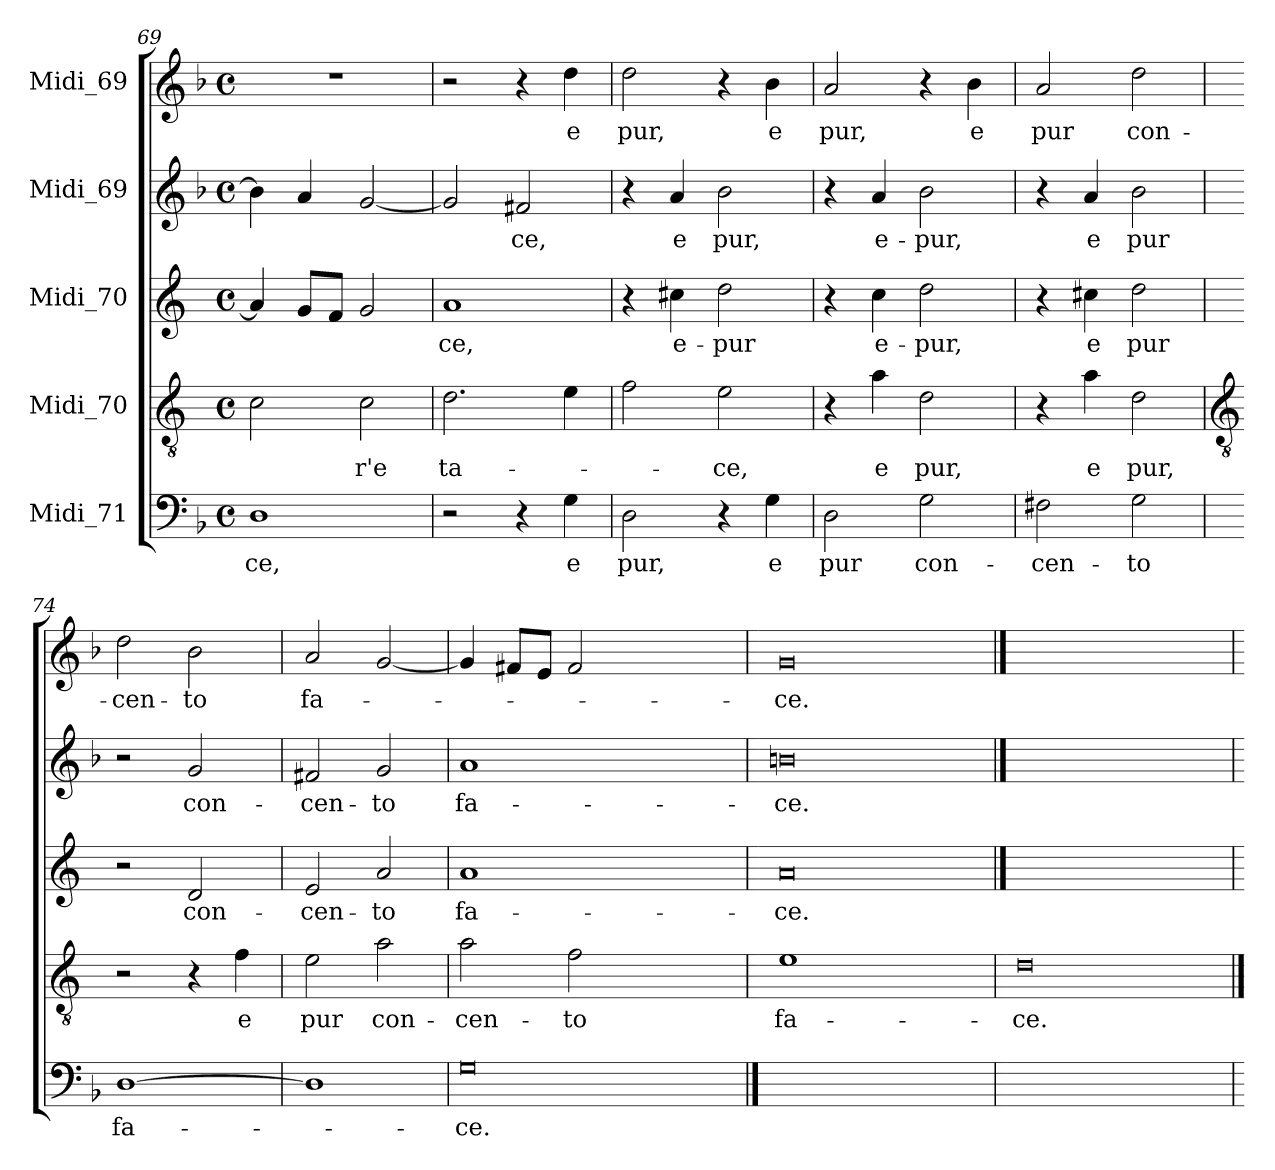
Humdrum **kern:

**kern	**text	**kern	**text	**kern	**text	**kern	**text	**kern	**text
*part5	*part5	*part4	*part4	*part3	*part3	*part2	*part2	*part1	*part1
*staff5	*staff5	*staff4	*staff4	*staff3	*staff3	*staff2	*staff2	*staff1	*staff1
*I"Midi_71	*	*I"Midi_70	*	*I"Midi_70	*	*I"Midi_69	*	*I"Midi_69	*
!!LO:LB:g=z
*clefF4	*	*clefGv2	*	*clefG2	*	*clefG2	*	*clefG2	*
*	*	*ITrd4c7	*	*ITrd4c7	*	*	*	*	*
*k[b-]	*	*k[b-]	*	*k[b-]	*	*k[b-]	*	*k[b-]	*
*F:	*	*F:	*	*F:	*	*F:	*	*F:	*
*M4/4	*	*M4/4	*	*M4/4	*	*M4/4	*	*M4/4	*
*met(c)	*	*met(c)	*	*met(c)	*	*met(c)	*	*met(c)	*
=69	=69	=69	=69	=69	=69	=69	=69	=69	=69
!	!LO:LY:b	!	!	!	!	!	!	!	!
1D	-ce,	2F	.	4d]	.	4b-]	.	1r	.
.	.	.	.	8cL	.	4a	.	.	.
.	.	.	.	8B-J	.	.	.	.	.
!	!	!	!LO:LY:b	!	!	!	!	!	!
.	.	2F	-r'e	2c	.	[2g	.	.	.
=70	=70	=70	=70	=70	=70	=70	=70	=70	=70
!	!	!	!LO:LY:b	!	!LO:LY:b	!	!	!	!
2r	.	2.G	ta-	1d	-ce,	2g]	.	2r	.
!	!	!	!	!	!	!	!LO:LY:b	!	!
4r	.	.	.	.	.	2f#X	-ce,	4r	.
!	!LO:LY:b	!	!	!	!	!	!	!	!LO:LY:b
4G	e	4A	.	.	.	.	.	4dd	e
=71	=71	=71	=71	=71	=71	=71	=71	=71	=71
!	!LO:LY:b	!	!	!	!	!	!	!	!LO:LY:b
2D	pur,	2B-	.	4r	.	4r	.	2dd	pur,
!	!	!	!	!	!LO:LY:b	!	!LO:LY:b	!	!
.	.	.	.	4f#X	e-	4a	e	.	.
!	!	!	!LO:LY:b	!	!LO:LY:b	!	!LO:LY:b	!	!
4r	.	2A	-ce,	2g	-pur	2b-	pur,	4r	.
!	!LO:LY:b	!	!	!	!	!	!	!	!LO:LY:b
4G	e	.	.	.	.	.	.	4b-	e
!!LO:LB:g=z
=72	=72	=72	=72	=72	=72	=72	=72	=72	=72
!	!LO:LY:b	!	!	!	!	!	!	!	!LO:LY:b
2D	pur	4r	.	4r	.	4r	.	2a	pur,
!	!	!	!LO:LY:b	!	!LO:LY:b	!	!LO:LY:b	!	!
.	.	4d	e	4f	e-	4a	e-	.	.
!	!LO:LY:b	!	!LO:LY:b	!	!LO:LY:b	!	!LO:LY:b	!	!
2G	con-	2G	pur,	2g	-pur,	2b-	-pur,	4r	.
!	!	!	!	!	!	!	!	!	!LO:LY:b
.	.	.	.	.	.	.	.	4b-	e
!!LO:LB:g=z
=73	=73	=73	=73	=73	=73	=73	=73	=73	=73
!	!LO:LY:b	!	!	!	!	!	!	!	!LO:LY:b
2F#X	-cen-	4r	.	4r	.	4r	.	2a	pur
!	!	!	!LO:LY:b	!	!LO:LY:b	!	!LO:LY:b	!	!
.	.	4d	e	4f#X	e	4a	e	.	.
!	!LO:LY:b	!	!LO:LY:b	!	!LO:LY:b	!	!LO:LY:b	!	!LO:LY:b
2G	-to	2G	pur,	2g	pur	2b-	pur	2dd	con-
!!LO:LB:g=z
=74	=74	=74	=74	=74	=74	=74	=74	=74	=74
*	*	*clefGv2	*	*	*	*	*	*	*
!	!LO:LY:b	!	!	!	!	!	!	!	!LO:LY:b
[1D	fa-	2r	.	2r	.	2r	.	2dd	-cen-
!	!	!	!	!	!LO:LY:b	!	!LO:LY:b	!	!LO:LY:b
.	.	4r	.	2G	con-	2g	con-	2b-	-to
!	!	!	!LO:LY:b	!	!	!	!	!	!
.	.	4B-	e	.	.	.	.	.	.
=75	=75	=75	=75	=75	=75	=75	=75	=75	=75
!	!	!	!LO:LY:b	!	!LO:LY:b	!	!LO:LY:b	!	!LO:LY:b
1D]	.	2A	pur	2A	-cen-	2f#X	-cen-	2a	fa-
!	!	!	!LO:LY:b	!	!LO:LY:b	!	!LO:LY:b	!	!
.	.	2d	con-	2d	-to	2g	-to	[2g	.
=76	=76	=76	=76	=76	=76	=76	=76	=76	=76
!	!LO:LY:b	!	!LO:LY:b	!	!LO:LY:b	!	!LO:LY:b	!	!
0G	-ce.	2d	-cen-	1d	fa-	1a	fa-	4g]	.
.	.	.	.	.	.	.	.	8f#XL	.
.	.	.	.	.	.	.	.	8eJ	.
!	!	!	!LO:LY:b	!	!	!	!	!	!
.	.	2B-	-to	.	.	.	.	2f#	.
.	.	1ryy	.	1ryy	.	1ryy	.	1ryy	.
==77	=77	=77	=77	=77	=77	=77	=77	=77	=77
!	!	!	!LO:LY:b	!	!LO:LY:b	!	!LO:LY:b	!	!LO:LY:b
1ryy	.	1A	fa-	0d	-ce.	0bn	-ce.	0g	-ce.
1ryy	.	1ryy	.	.	.	.	.	.	.
=	==	=	==	==	==	==	==	==	==
!	!	!	!LO:LY:b	!	!	!	!	!	!
1ryy	.	0G	-ce.	1ryy	.	1ryy	.	1ryy	.
1ryy	.	.	.	1ryy	.	1ryy	.	1ryy	.
=	=	==	=	=	=	=	=	=	=
*-	*-	*-	*-	*-	*-	*-	*-	*-	*-
